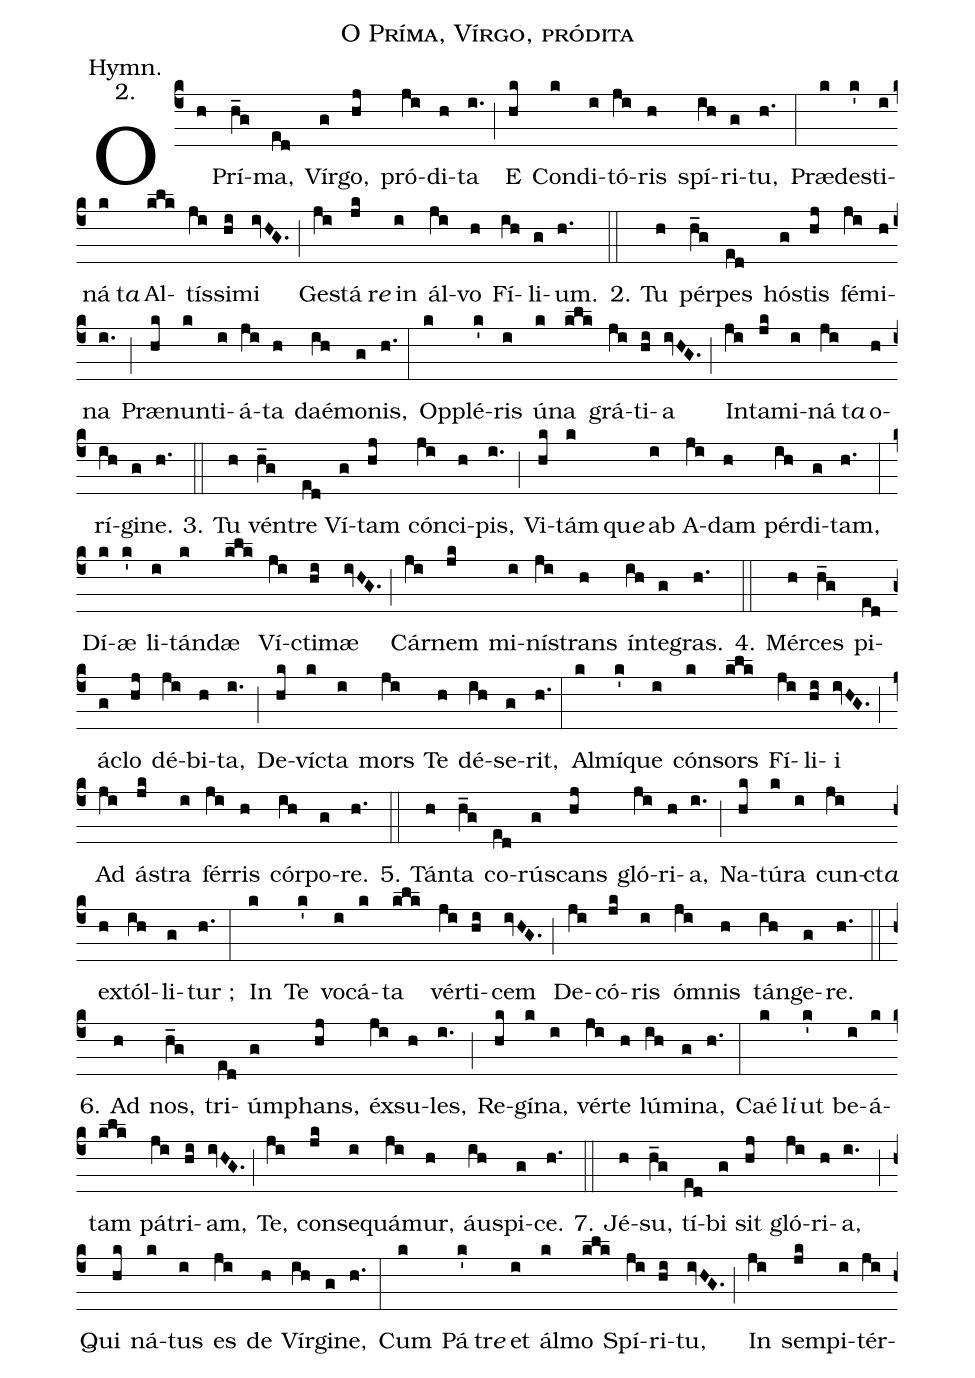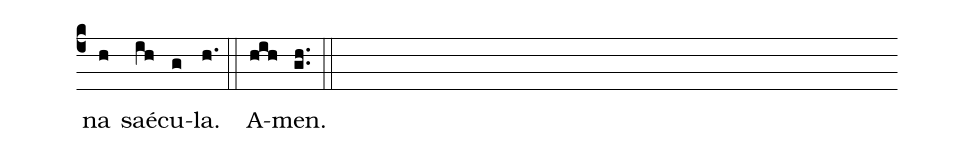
name: O Príma, Vírgo, pródita;
office-part: Hymn for 1st vespers of the Assumption;
mode: 2;
annotation: Hymn.;
annotation: 2.;
%%
% The syntax in this part is called gabc. Please refer to http://home.gna.org/gregorio/gabc/#basis

(c4)O(h) Prí(h_g)ma,(ed) Vír(g)go,(hj) pró(ji)di(h)ta(i.) (;)
E(hk) Con(k)di(i)tó(ji)ris(h) spí(ih)ri(g)tu,(h.) (:)
Præ(k)de(k')sti(i)ná(k)t<i>a</i>() Al(klk)tís(ji)si(hi)mi(ivHG.) (;)
Ge(ji)stá(jk)r<i>e</i>() in(i) ál(ji)vo(h) Fí(ih)li(g)um.(h.) (::)

2. Tu(h) pér(h_g)pes(ed) hó(g)stis(hj) fé(ji)mi(h)na(i.) (;)
Præ(hk)nun(k)ti(i)á(ji)ta(h) daé(ih)mo(g)nis,(h.) (:)
Op(k)plé(k')ris(i) ú(k)na(klk) grá(ji)ti(hi)a(ivHG.) (;)
In(ji)ta(jk)mi(i)ná(ji)t<i>a</i>() o(h)rí(ih)gi(g)ne.(h.) (::)

3. Tu(h) vén(h_g)tre(ed) Ví(g)tam(hj) cón(ji)ci(h)pis,(i.) (;)
Vi(hk)tám(k)qu<i>e</i>() ab(i) A(ji)dam(h) pér(ih)di(g)tam,(h.) (:)
Dí(k)æ(k') li(i)tán(k)dæ(klk) Ví(ji)cti(hi)mæ(ivHG.) (;)
Cár(ji)nem(jk) mi(i)ní(ji)strans(h) ín(ih)te(g)gras.(h.) (::)

4. Mér(h)ces(h_g) pi(ed)á(g)clo(hj) dé(ji)bi(h)ta,(i.) (;)
De(hk)ví(k)cta(i) mors(ji) Te(h) dé(ih)se(g)rit,(h.) (:)
Al(k)mí(k')que(i) cón(k)sors(klk) Fí(ji)li(hi)i(ivHG.) (;)
Ad(ji) á(jk)stra(i) fér(ji)ris(h) cór(ih)po(g)re.(h.) (::)

5. Tán(h)ta(h_g) co(ed)rús(g)cans(hj) gló(ji)ri(h)a,(i.) (;)
Na(hk)tú(k)ra(i) cun(ji)ct<i>a</i>() ex(h)tól(ih)li(g)tur ;(h.) (:)
In(k) Te(k') vo(i)cá(k)ta(klk) vér(ji)ti(hi)cem(ivHG.) (;)
De(ji)có(jk)ris(i) óm(ji)nis(h) tán(ih)ge(g)re.(h.) (::)

6. Ad(h) nos,(h_g) tri(ed)úm(g)phans,(hj) éx(ji)su(h)les,(i.) (;)
Re(hk)gí(k)na,(i) vér(ji)te(h) lú(ih)mi(g)na,(h.) (:)
Caé(k)l<i>i</i>() ut(k') be(i)á(k)tam(klk) pá(ji)tri(hi)am,(ivHG.) (;)
Te,(ji) con(jk)se(i)quá(ji)mur,(h) áu(ih)spi(g)ce.(h.) (::)

7. Jé(h)su,(h_g) tí(ed)bi(g) sit(hj) gló(ji)ri(h)a,(i.) (;)
Qui(hk) ná(k)tus(i) es(ji) de(h) Vír(ih)gi(g)ne,(h.) (:)
Cum(k) Pá(k')tr<i>e</i>() et(i) ál(k)mo(klk) Spí(ji)ri(hi)tu,(ivHG.) (;)
In(ji) sem(jk)pi(i)tér(ji)na(h) saé(ih)cu(g)la.(h.) (::)

A(hih)men.(gh..) (::)
